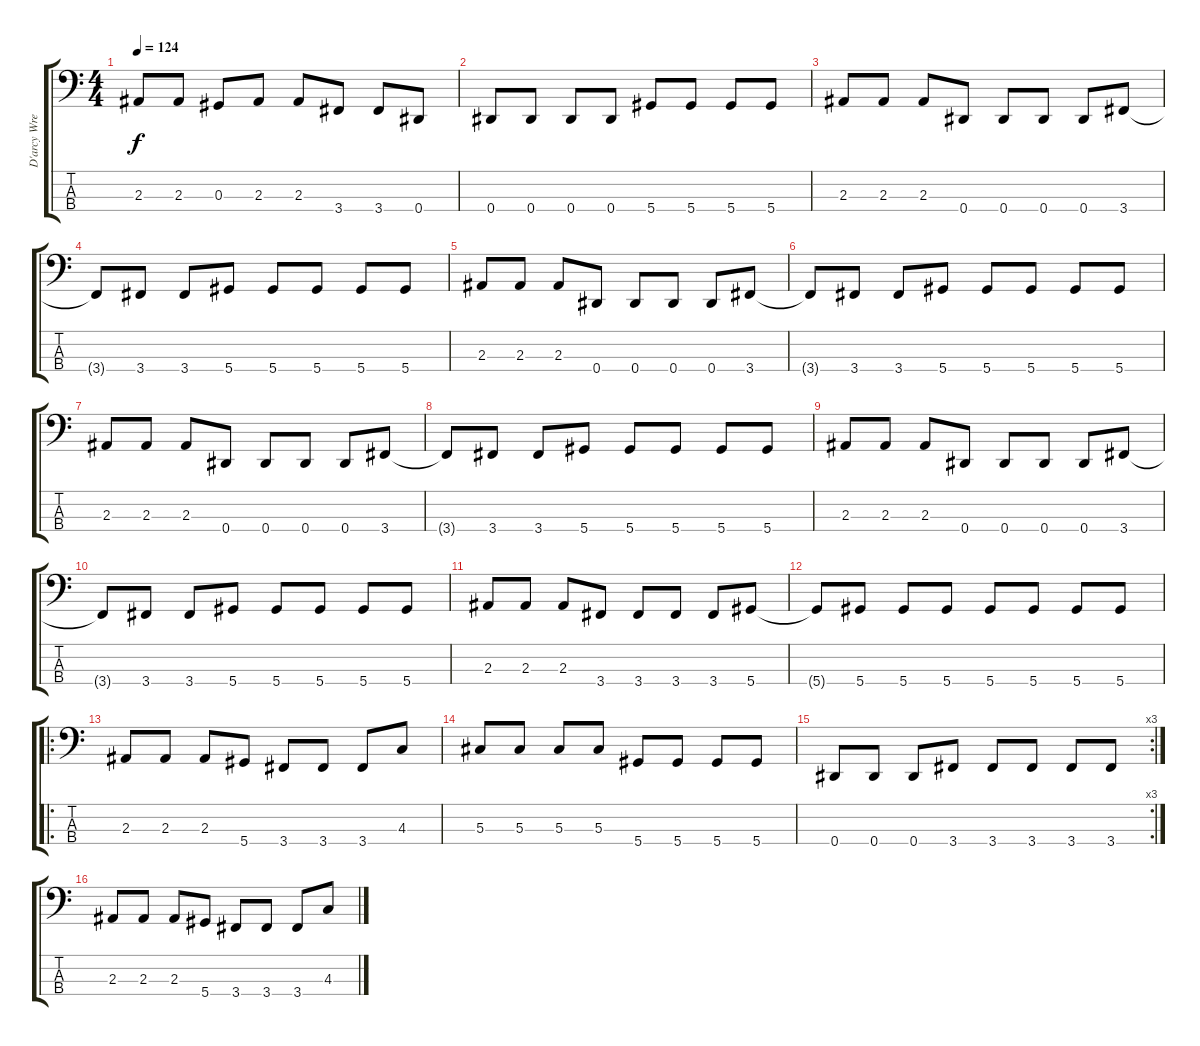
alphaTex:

\track ("D'arcy Wretskzy" "D'arcy Wre") {instrument electricbasspick}
\staff {score tabs}
\tuning (Gb2 Db2 Ab1 Eb1) {hide}
\ts (4 4)
\tempo 124
\clef f4
\ks c
2.3.8{dy f} 2.3.8 0.3.8 2.3.8 2.3.8 3.4.8 3.4.8 0.4.8 |
0.4.8 0.4.8 0.4.8 0.4.8 5.4.8 5.4.8 5.4.8 5.4.8 |
2.3.8 2.3.8 2.3.8 0.4.8 0.4.8 0.4.8 0.4.8 3.4.8 |
3.4{t}.8 3.4.8 3.4.8 5.4.8 5.4.8 5.4.8 5.4.8 5.4.8 |
2.3.8 2.3.8 2.3.8 0.4.8 0.4.8 0.4.8 0.4.8 3.4.8 |
3.4{t}.8 3.4.8 3.4.8 5.4.8 5.4.8 5.4.8 5.4.8 5.4.8 |
2.3.8 2.3.8 2.3.8 0.4.8 0.4.8 0.4.8 0.4.8 3.4.8 |
3.4{t}.8 3.4.8 3.4.8 5.4.8 5.4.8 5.4.8 5.4.8 5.4.8 |
2.3.8 2.3.8 2.3.8 0.4.8 0.4.8 0.4.8 0.4.8 3.4.8 |
3.4{t}.8 3.4.8 3.4.8 5.4.8 5.4.8 5.4.8 5.4.8 5.4.8 |
2.3.8 2.3.8 2.3.8 3.4.8 3.4.8 3.4.8 3.4.8 5.4.8 |
5.4{t}.8 5.4.8 5.4.8 5.4.8 5.4.8 5.4.8 5.4.8 5.4.8 |
\ro
2.3.8 2.3.8 2.3.8 5.4.8 3.4.8 3.4.8 3.4.8 4.3.8 |
5.3.8 5.3.8 5.3.8 5.3.8 5.4.8 5.4.8 5.4.8 5.4.8 |
\rc 3
0.4.8 0.4.8 0.4.8 3.4.8 3.4.8 3.4.8 3.4.8 3.4.8 |
2.3.8 2.3.8 2.3.8 5.4.8 3.4.8 3.4.8 3.4.8 4.3.8
